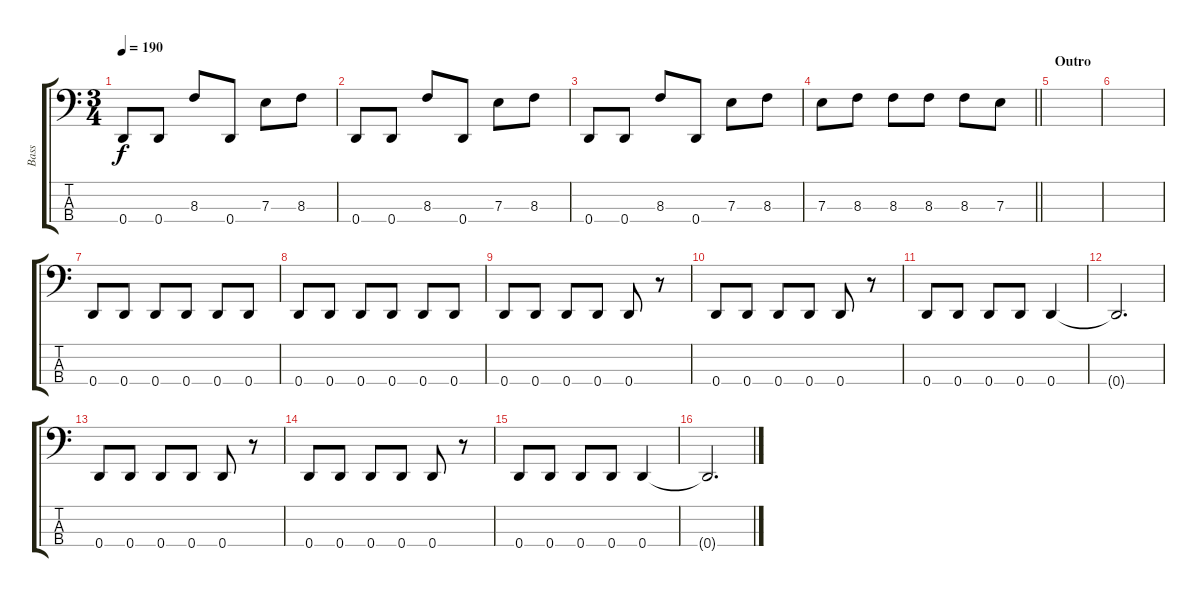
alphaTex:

\track ("Bass" "Bass") {instrument electricbassfinger}
\staff {score tabs}
\tuning (G2 D2 A1 D1) {hide}
\ts (3 4)
\tempo 190
\clef f4
\ks c
0.4.8{dy f} 0.4.8 8.3.8 0.4.8 7.3.8 8.3.8 |
0.4.8 0.4.8 8.3.8 0.4.8 7.3.8 8.3.8 |
0.4.8 0.4.8 8.3.8 0.4.8 7.3.8 8.3.8 |
\barLineRight lightlight
7.3.8 8.3.8 8.3.8 8.3.8 8.3.8 7.3.8 |
\section ("" "Outro")
|
|
0.4.8 0.4.8 0.4.8 0.4.8 0.4.8 0.4.8 |
0.4.8 0.4.8 0.4.8 0.4.8 0.4.8 0.4.8 |
0.4.8 0.4.8 0.4.8 0.4.8 0.4.8 r.8 |
0.4.8 0.4.8 0.4.8 0.4.8 0.4.8 r.8 |
0.4.8 0.4.8 0.4.8 0.4.8 0.4.4 |
0.4{t}.2{d} |
0.4.8 0.4.8 0.4.8 0.4.8 0.4.8 r.8 |
0.4.8 0.4.8 0.4.8 0.4.8 0.4.8 r.8 |
0.4.8 0.4.8 0.4.8 0.4.8 0.4.4 |
0.4{t}.2{d}
